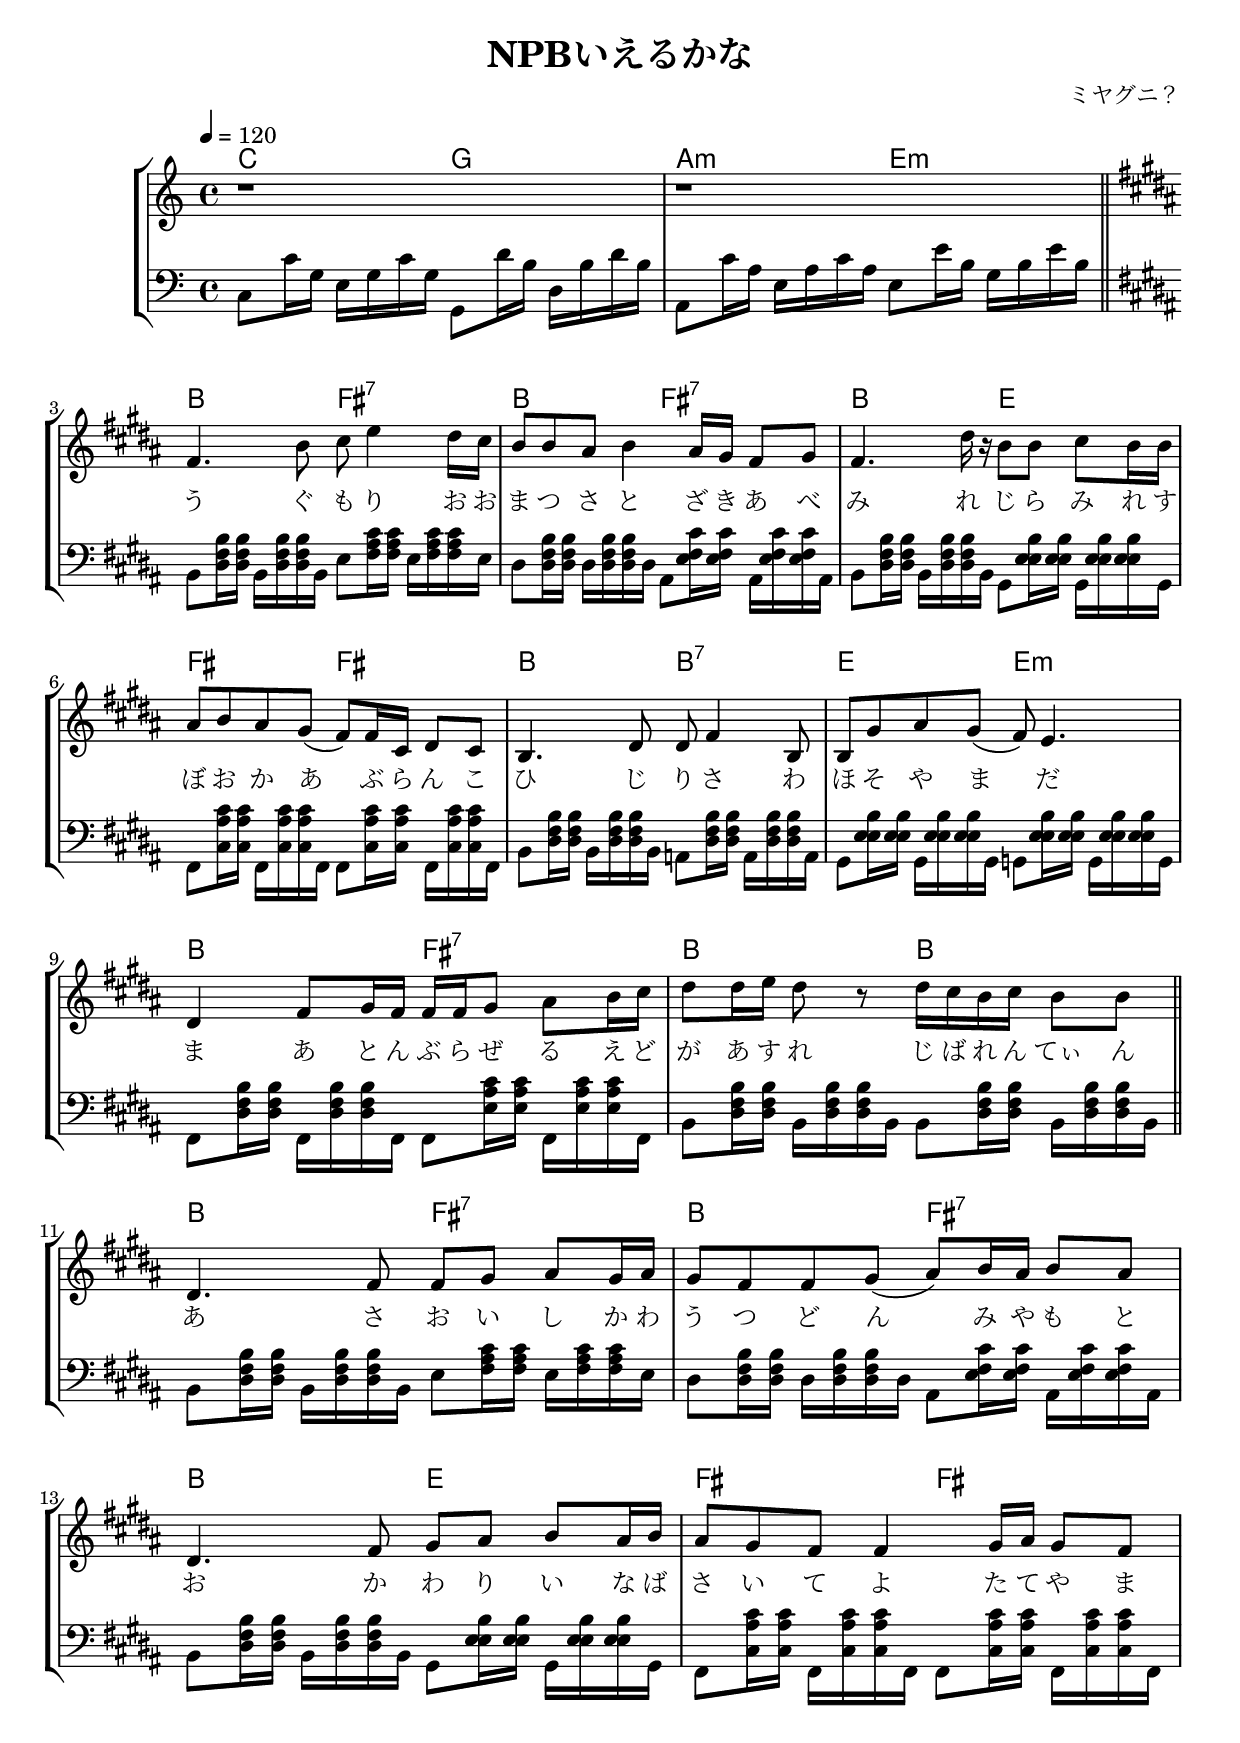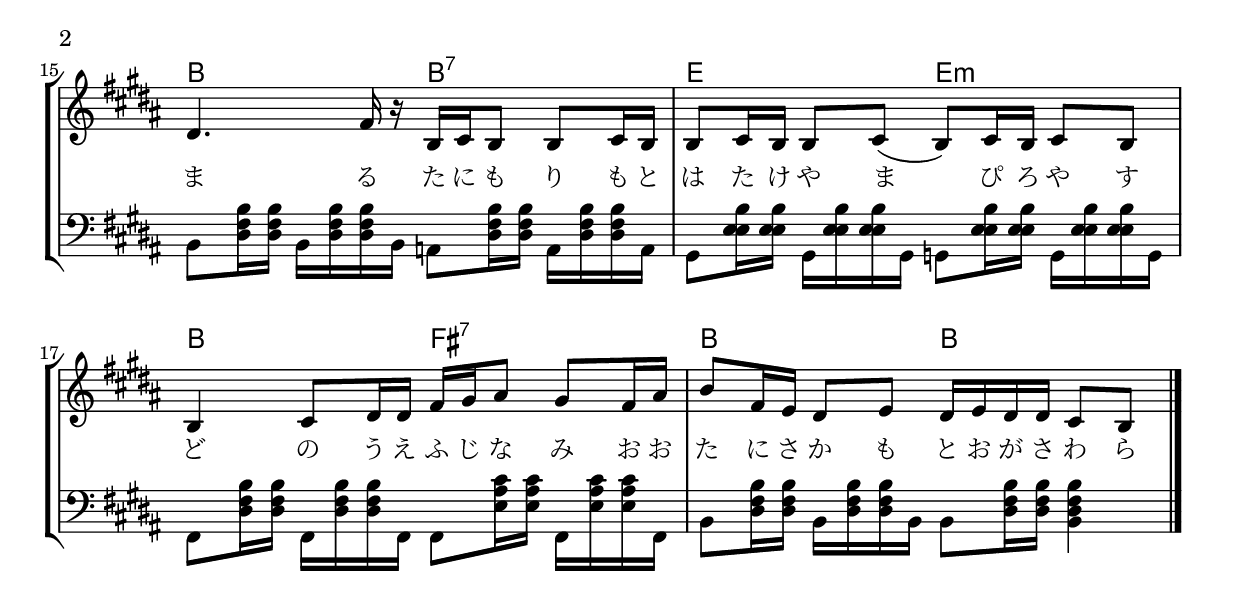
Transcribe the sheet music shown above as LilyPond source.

\version "2.12.1"

\header {
	title = \markup {NPBいえるかな}
	composer = \markup \center-column {ミヤグニ？}
}

harmony = \chordmode {
	c2 g a:m e:m 

	b fis:7 b fis:7 b e fis fis b b:7 e e:m b fis:7 b b 

	b fis:7 b fis:7 b e fis fis b b:7 e e:m b fis:7 b b 
}

melody = {
	\key c \major
	\tempo 4 = 120
	r1 | r1   
	\set Staff.midiInstrument = #"mmi0.42"
		\key b \major
 fis'4.  b'8  cis''8  e''4  dis''16  cis''16 
	b'8  b'8  ais'8  b'4  ais'16  gis'16  fis'8  gis'8 
	fis'4.  dis''16  r16  b'8  b'8  cis''8  b'16  b'16 
	ais'8  b'8  ais'8  gis'8  (fis'8)  fis'16  cis'16  dis'8  cis'8 
	b4.  dis'8  dis'8  fis'4  b8 
	b8  gis'8  ais'8  gis'8  (fis'8)  e'4. 
	dis'4  fis'8  gis'16  fis'16  fis'16  fis'16  gis'8  ais'8  b'16  cis''16 
	dis''8  dis''16  e''16  dis''8  r8  dis''16  cis''16  b'16  cis''16  b'8  b'8
	\set Staff.midiInstrument = #"mmi0.42"
	 dis'4.  fis'8  fis'8  gis'8  ais'8  gis'16  ais'16 
	gis'8  fis'8  fis'8  gis'8  (ais'8)  b'16  ais'16  b'8  ais'8 
	dis'4.  fis'8  gis'8  ais'8  b'8  ais'16  b'16 
	ais'8  gis'8  fis'8  fis'4  gis'16  ais'16  gis'8  fis'8 
	dis'4.  fis'16  r16  b16  cis'16  b8  b8  cis'16  b16 
	b8  cis'16  b16  b8  cis'8  (b8)  cis'16  b16  cis'8  b8 
	b4  cis'8  dis'16  dis'16  fis'16  gis'16  ais'8  gis'8  fis'16  ais'16 
	b'8  fis'16  e'16  dis'8  e'8  dis'16  e'16  dis'16  dis'16  cis'8  b8
	\bar "|."
}

words = \lyricmode {
	
	う  ぐ  も  り  お  お  ま  つ  さ  と  ざ  き  あ  べ  み  れ  じ  ら  み  れ  す  ぼ  お  か  あ  ぶ  ら  ん  こ  ひ  じ  り  さ  わ  ほ  そ  や  ま  だ  ま  あ  と  ん  ぶ  ら  ぜ  る  え  ど  が  あ  す  れ  じ  ば  れ  ん  てぃ  ん  
	あ  さ  お  い  し  か  わ  う  つ  ど  ん  み  や  も  と  お  か  わ  り  い  な  ば  さ  い  て  よ  た  て  や  ま  ま  る  た  に  も  り  も  と  は  た  け  や  ま  ぴ  ろ  や  す  ど  の  う  え  ふ  じ  な  み  お  お  た  に  さ  か  も  と  お  が  さ  わ  ら  
}

tempochange = {
	\tempo 4 = 120
	r1 | r1 \bar "||"
	\tempo 4 = 120
	r1 | r1 | r1 | r1 | r1 | r1 | r1 | r1 \bar "||"
	\tempo 4 = 120
	r1 | r1 | r1 | r1 | r1 | r1 | r1 | r1 \bar "|."
}

mainacc = {
	\clef bass
	\set Staff.midiInstrument = #"Electric Guitar (clean)"
	\key c \major
	\tempo 4 = 120
	c8 c'16 g16   e16 g16 c'16 g16
	g,8 d'16 b16   d16 b16 d'16 b16
	a,8 c'16 a16   e16 a16 c'16 a16
	e8 e'16 b16   g16 b16 e'16 b16
	\bar "||"

	\set Staff.midiInstrument = #"Electric Guitar (clean)"
	\key b \major
	b,8 <dis fis b>16 <dis fis b>16   b,16 <dis fis b>16 <dis fis b>16 b,16
	e8 <fis ais cis'>16 <fis ais cis'>16   e16 <fis ais cis'>16 <fis ais cis'>16 e16
	dis8 <dis fis b>16 <dis fis b>16   dis16 <dis fis b>16 <dis fis b>16 dis16
	ais,8 <e fis cis'>16 <e fis cis'>16   ais,16 <e fis cis'>16 <e fis cis'>16 ais,16
	b,8 <dis fis b>16 <dis fis b>16   b,16 <dis fis b>16 <dis fis b>16 b,16
	gis,8 <e e b>16 <e e b>16   gis,16 <e e b>16 <e e b>16 gis,16
	fis,8 <cis ais cis'>16 <cis ais cis'>16   fis,16 <cis ais cis'>16 <cis ais cis'>16 fis,16
	fis,8 <cis ais cis'>16 <cis ais cis'>16   fis,16 <cis ais cis'>16 <cis ais cis'>16 fis,16
	b,8 <dis fis b>16 <dis fis b>16   b,16 <dis fis b>16 <dis fis b>16 b,16
	a,8 <dis fis b>16 <dis fis b>16   a,16 <dis fis b>16 <dis fis b>16 a,16
	gis,8 <e e b>16 <e e b>16   gis,16 <e e b>16 <e e b>16 gis,16
	g,8 <e e b>16 <e e b>16   g,16 <e e b>16 <e e b>16 g,16
	fis,8 <dis fis b>16 <dis fis b>16   fis,16 <dis fis b>16 <dis fis b>16 fis,16
	fis,8 <e ais cis'>16 <e ais cis'>16   fis,16 <e ais cis'>16 <e ais cis'>16 fis,16
	b,8 <dis fis b>16 <dis fis b>16   b,16 <dis fis b>16 <dis fis b>16 b,16
	b,8 <dis fis b>16 <dis fis b>16   b,16 <dis fis b>16 <dis fis b>16 b,16
	\bar "||"

	\set Staff.midiInstrument = #"Electric Guitar (clean)"
	b,8 <dis fis b>16 <dis fis b>16   b,16 <dis fis b>16 <dis fis b>16 b,16
	e8 <fis ais cis'>16 <fis ais cis'>16   e16 <fis ais cis'>16 <fis ais cis'>16 e16
	dis8 <dis fis b>16 <dis fis b>16   dis16 <dis fis b>16 <dis fis b>16 dis16
	ais,8 <e fis cis'>16 <e fis cis'>16   ais,16 <e fis cis'>16 <e fis cis'>16 ais,16
	b,8 <dis fis b>16 <dis fis b>16   b,16 <dis fis b>16 <dis fis b>16 b,16
	gis,8 <e e b>16 <e e b>16   gis,16 <e e b>16 <e e b>16 gis,16
	fis,8 <cis ais cis'>16 <cis ais cis'>16   fis,16 <cis ais cis'>16 <cis ais cis'>16 fis,16
	fis,8 <cis ais cis'>16 <cis ais cis'>16   fis,16 <cis ais cis'>16 <cis ais cis'>16 fis,16
	b,8 <dis fis b>16 <dis fis b>16   b,16 <dis fis b>16 <dis fis b>16 b,16
	a,8 <dis fis b>16 <dis fis b>16   a,16 <dis fis b>16 <dis fis b>16 a,16
	gis,8 <e e b>16 <e e b>16   gis,16 <e e b>16 <e e b>16 gis,16
	g,8 <e e b>16 <e e b>16   g,16 <e e b>16 <e e b>16 g,16
	fis,8 <dis fis b>16 <dis fis b>16   fis,16 <dis fis b>16 <dis fis b>16 fis,16
	fis,8 <e ais cis'>16 <e ais cis'>16   fis,16 <e ais cis'>16 <e ais cis'>16 fis,16
	b,8 <dis fis b>16 <dis fis b>16   b,16 <dis fis b>16 <dis fis b>16 b,16
	b,8 <dis fis b>16 <dis fis b>16 <b, dis fis b>4
	\bar "|."
}

subacc = {
	\clef bass
	\set Staff.midiInstrument = #"Electric Bass (pick)"
	\key c \major
	\tempo 4 = 120
	c8 <e g c'>16 <e g c'>16   <e g c'>16 <e g c'>16   e16 <e g c'>16
	g,8 <d b d'>16 <d b d'>16   <d b d'>16 <d b d'>16   d16 <d b d'>16
	a,8 <e a c'>16 <e a c'>16   <e a c'>16 <e a c'>16   e16 <e a c'>16
	e8 <g b e'>16 <g b e'>16   <g b e'>16 <g b e'>16   g16 <g b e'>16
	\bar "||"

	\set Staff.midiInstrument = #"Acoustic grand"
	\key b \major
	b,8 b16 fis16   dis16 fis16 b16 fis16
	e8 cis'16 ais16   fis16 ais16 cis'16 ais16
	dis8 b16 fis16   dis16 fis16 b16 fis16
	ais,8 cis'16 fis16   e16 fis16 cis'16 fis16
	b,8 b16 fis16   dis16 fis16 b16 fis16
	gis,8 b16 e16   e16 e16 b16 e16
	fis,8 cis'16 ais16   cis16 ais16 cis'16 ais16
	fis,8 cis'16 ais16   cis16 ais16 cis'16 ais16
	b,8 b16 fis16   dis16 fis16 b16 fis16
	a,8 b16 fis16   dis16 fis16 b16 fis16
	gis,8 b16 e16   e16 e16 b16 e16
	g,8 b16 e16   e16 e16 b16 e16
	fis,8 b16 fis16   dis16 fis16 b16 fis16
	fis,8 cis'16 ais16   e16 ais16 cis'16 ais16
	b,8 b16 fis16   dis16 fis16 b16 fis16
	b,8 b16 fis16   dis16 fis16 b16 fis16
	\bar "||"

	\set Staff.midiInstrument = #"Acoustic grand"
	b,8 b16 fis16   dis16 fis16 b16 fis16
	e8 cis'16 ais16   fis16 ais16 cis'16 ais16
	dis8 b16 fis16   dis16 fis16 b16 fis16
	ais,8 cis'16 fis16   e16 fis16 cis'16 fis16
	b,8 b16 fis16   dis16 fis16 b16 fis16
	gis,8 b16 e16   e16 e16 b16 e16
	fis,8 cis'16 ais16   cis16 ais16 cis'16 ais16
	fis,8 cis'16 ais16   cis16 ais16 cis'16 ais16
	b,8 b16 fis16   dis16 fis16 b16 fis16
	a,8 b16 fis16   dis16 fis16 b16 fis16
	gis,8 b16 e16   e16 e16 b16 e16
	g,8 b16 e16   e16 e16 b16 e16
	fis,8 b16 fis16   dis16 fis16 b16 fis16
	fis,8 cis'16 ais16   e16 ais16 cis'16 ais16
	b,8 b16 fis16   dis16 fis16 b16 fis16
	b,8 b16 fis16 b,8 <b, dis fis b>8
	\bar "|."
}

percA = {
	\drummode {
	hh4 hh4 hh4 hh4  |hh4 hh4 hh4 hh4  \bar "||"
	bd2 r8 bd4 bd8  |bd4. bd8 bd2  |bd2 r8 bd4 bd8  |bd4. bd8 bd2  |bd2 r8 bd4 bd8  |bd4. bd8 bd2  |bd2 r8 bd4 bd8  |bd4. bd8 bd2  \bar "||"
	bd2 r8 bd4 bd8  |bd4. bd8 bd2  |bd2 r8 bd4 bd8  |bd4. bd8 bd2  |bd2 r8 bd4 bd8  |bd4. bd8 bd2  |bd2 r8 bd4 bd8  |bd4. bd8 bd2  \bar "|."
	}
}

percB = {
	\drummode {
	r8 ss4 ss4 ss4 ss8  |r8 ss4 ss8 ss8. ss8. ss8  \bar "||"
	r4. ss4. ss4  |r4 ss4. ss4.  |r4. ss4. ss4  |r4 ss4. ss4.  |r4. ss4. ss4  |r4 ss4. ss4.  |r4. ss4. ss4  |r4 ss4. ss4.  \bar "||"
	r4. ss4. ss4  |r4 ss4. ss4.  |r4. ss4. ss4  |r4 ss4. ss4.  |r4. ss4. ss4  |r4 ss4. ss4.  |r4. ss4. ss4  |r4 ss4. ss4.  \bar "|."
	}
}

percC = {
	\drummode {
	r8 hhp4 hhp4 hhp4 hhp8  |r8 hhp4 hhp4 hhp4 hhp8  \bar "||"
	cymr8 cymr8 cymr8 cymr8 cymr8 cymr8 cymr8 cymr8  |cymr8 cymr8 cymr8 cymr8 cymr8 cymr8 cymr8 cymr8  |cymr8 cymr8 cymr8 cymr8 cymr8 cymr8 cymr8 cymr8  |cymr8 cymr8 cymr8 cymr8 cymr4. cymr8  |cymr8 cymr8 cymr8 cymr8 cymr8 cymr8 cymr8 cymr8  |cymr8 cymr8 cymr8 cymr8 cymr8 cymr8 cymr8 cymr8  |cymr8 cymr8 cymr8 cymr8 cymr8 cymr8 cymr8 cymr8  |cymr8 cymr8 cymr8 cymr8 cymr4. cymr8  \bar "||"
	cymr8 cymr8 cymr8 cymr8 cymr8 cymr8 cymr8 cymr8  |cymr8 cymr8 cymr8 cymr8 cymr8 cymr8 cymr8 cymr8  |cymr8 cymr8 cymr8 cymr8 cymr8 cymr8 cymr8 cymr8  |cymr8 cymr8 cymr8 cymr8 cymr4. cymr8  |cymr8 cymr8 cymr8 cymr8 cymr8 cymr8 cymr8 cymr8  |cymr8 cymr8 cymr8 cymr8 cymr8 cymr8 cymr8 cymr8  |cymr8 cymr8 cymr8 cymr8 cymr8 cymr8 cymr8 cymr8  |cymr8 cymr8 cymr8 cymr8 cymr4. cymr8  \bar "|."
	}
}

percD = {
	\drummode {
	bd2 bd4. r16 bd16  |bd4 bd4 bd4 bd8. bd16  \bar "||"
	r1 |r1 |r1 |r2. toml4  |r1 |r1 |r1 |r2. toml4  \bar "||"
	r1 |r1 |r1 |r2. toml4  |r1 |r1 |r1 |r2. toml4  \bar "|."
	}
}

percE = {
	\drummode {
	r1 | r1 \bar "||"
	r1 |r1 |r1 |r2 r8 tommh4.  |r1 |r1 |r1 |r2 r8 tommh4.  \bar "||"
	r1 |r1 |r1 |r2 r8 tommh4.  |r1 |r1 |r1 |r2 r8 tommh4.  \bar "|."
	}
}

\score {
	<<
		\new StaffGroup <<
			\new ChordNames {\harmony}
			\new Voice = "melody" {\melody}
			\new Lyrics \lyricsto "melody" \words
			\new Staff = "mainacc" {\mainacc}
		>>
	>>
	\layout { }
}
